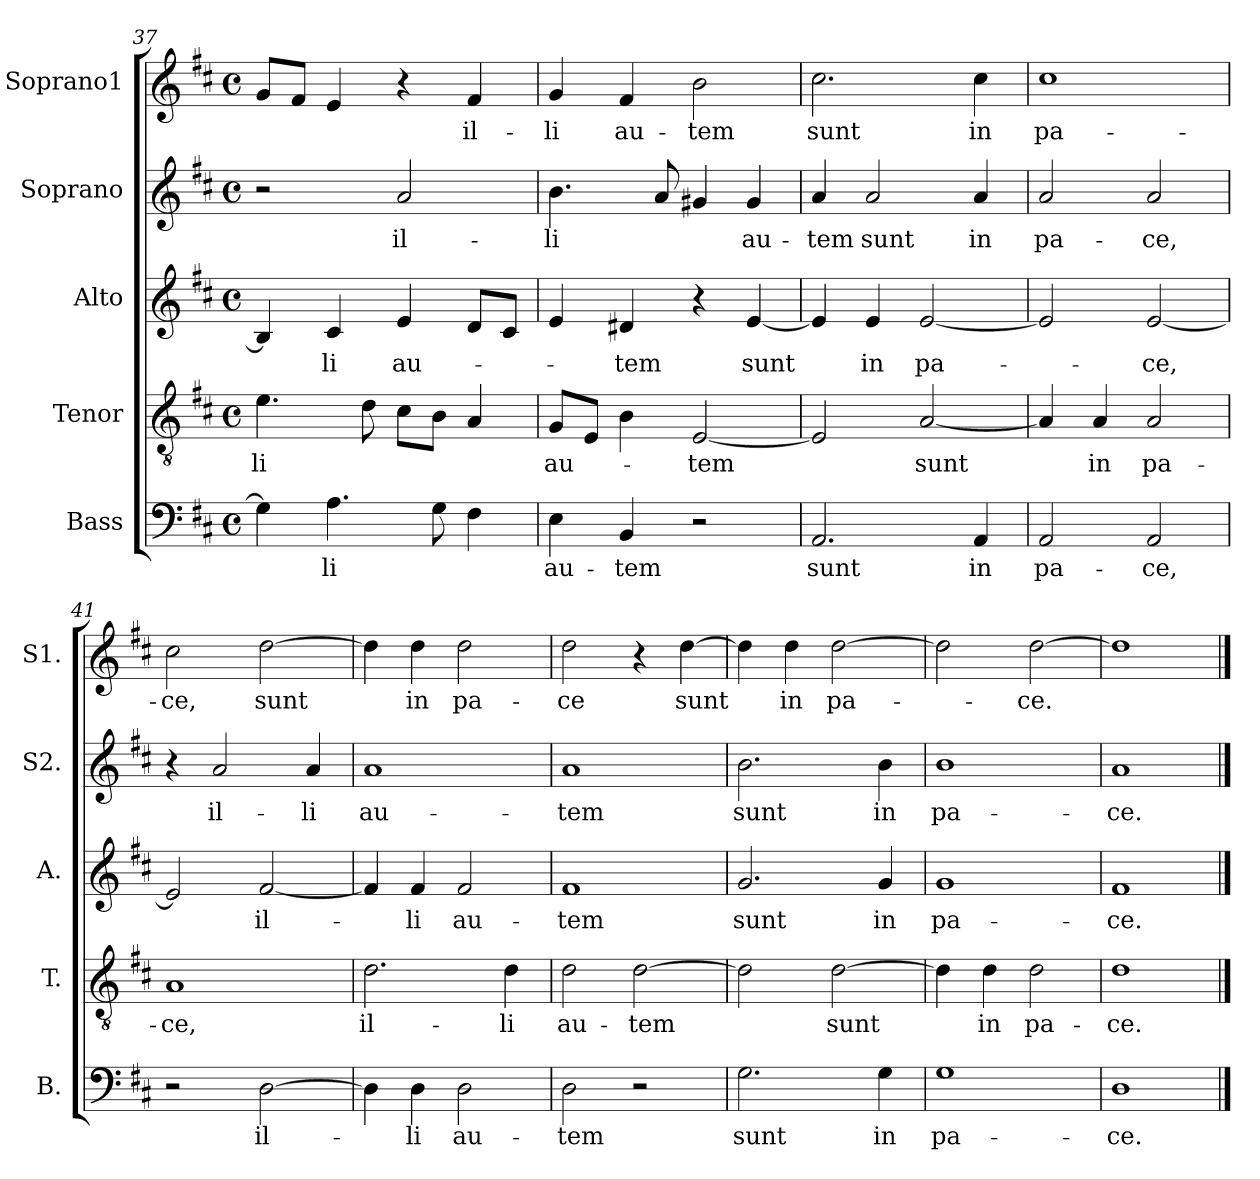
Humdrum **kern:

**kern	**text	**kern	**text	**kern	**text	**kern	**text	**kern	**text
*part5	*part5	*part4	*part4	*part3	*part3	*part2	*part2	*part1	*part1
*staff5	*staff5	*staff4	*staff4	*staff3	*staff3	*staff2	*staff2	*staff1	*staff1
*I"Bass	*	*I"Tenor	*	*I"Alto	*	*I"Soprano	*	*I"Soprano1	*
*I'B.	*	*I'T.	*	*I'A.	*	*I'S2.	*	*I'S1.	*
*clefF4	*	*clefGv2	*	*clefG2	*	*clefG2	*	*clefG2	*
*k[f#c#]	*	*k[f#c#]	*	*k[f#c#]	*	*k[f#c#]	*	*k[f#c#]	*
*D:	*	*D:	*	*D:	*	*D:	*	*D:	*
*M4/4	*	*M4/4	*	*M4/4	*	*M4/4	*	*M4/4	*
*met(c)	*	*met(c)	*	*met(c)	*	*met(c)	*	*met(c)	*
=37	=37	=37	=37	=37	=37	=37	=37	=37	=37
!	!	!	!LO:LY:b	!	!	!	!	!	!
4G\]	.	4.e\	-li	4B/]	.	2r	.	8g/L	.
.	.	.	.	.	.	.	.	8f#/J	.
!	!LO:LY:b	!	!	!	!LO:LY:b	!	!	!	!
4.A\	-li	.	.	4c#/	-li	.	.	4e/	.
.	.	8d\	.	.	.	.	.	.	.
!	!	!	!	!	!LO:LY:b	!	!LO:LY:b	!	!
.	.	8c#\L	.	4e/	au-	2a/	il-	4r	.
8G\	.	8B\J	.	.	.	.	.	.	.
!	!	!	!	!	!	!	!	!	!LO:LY:b
4F#\	.	4A/	.	8d/L	.	.	.	4f#/	il-
.	.	.	.	8c#/J	.	.	.	.	.
!!LO:LB:g=z
=38	=38	=38	=38	=38	=38	=38	=38	=38	=38
!	!LO:LY:b	!	!LO:LY:b	!	!	!	!LO:LY:b	!	!LO:LY:b
4E\	au-	8G/L	au-	4e/	.	4.b\	-li	4g/	-li
.	.	8E/J	.	.	.	.	.	.	.
!	!LO:LY:b	!	!	!	!LO:LY:b	!	!	!	!LO:LY:b
4BB/	-tem	4B\	.	4d#X/	-tem	.	.	4f#/	au-
.	.	.	.	.	.	8a/	.	.	.
!	!	!	!LO:LY:b	!	!	!	!	!	!LO:LY:b
2r	.	[2E/	-tem	4r	.	4g#X/	.	2b\	-tem
!	!	!	!	!	!LO:LY:b	!	!LO:LY:b	!	!
.	.	.	.	[4e/	sunt	4g#/	au-	.	.
=39	=39	=39	=39	=39	=39	=39	=39	=39	=39
!	!LO:LY:b	!	!	!	!	!	!LO:LY:b	!	!LO:LY:b
2.AA/	sunt	2E/]	.	4e/]	.	4a/	-tem	2.cc#\	sunt
!	!	!	!	!	!LO:LY:b	!	!LO:LY:b	!	!
.	.	.	.	4e/	in	2a/	sunt	.	.
!	!	!	!LO:LY:b	!	!LO:LY:b	!	!	!	!
.	.	[2A/	sunt	[2e/	pa-	.	.	.	.
!	!LO:LY:b	!	!	!	!	!	!LO:LY:b	!	!LO:LY:b
4AA/	in	.	.	.	.	4a/	in	4cc#\	in
=40	=40	=40	=40	=40	=40	=40	=40	=40	=40
!	!LO:LY:b	!	!	!	!	!	!LO:LY:b	!	!LO:LY:b
2AA/	pa-	4A/]	.	2e/]	.	2a/	pa-	1cc#	pa-
!	!	!	!LO:LY:b	!	!	!	!	!	!
.	.	4A/	in	.	.	.	.	.	.
!	!LO:LY:b	!	!LO:LY:b	!	!LO:LY:b	!	!LO:LY:b	!	!
2AA/	-ce,	2A/	pa-	[2e/	-ce,	2a/	-ce,	.	.
=41	=41	=41	=41	=41	=41	=41	=41	=41	=41
!	!	!	!LO:LY:b	!	!	!	!	!	!LO:LY:b
2r	.	1A	-ce,	2e/]	.	4r	.	2cc#\	-ce,
!	!	!	!	!	!	!	!LO:LY:b	!	!
.	.	.	.	.	.	2a/	il-	.	.
!	!LO:LY:b	!	!	!	!LO:LY:b	!	!	!	!LO:LY:b
[2D\	il-	.	.	[2f#/	il-	.	.	[2dd\	sunt
!	!	!	!	!	!	!	!LO:LY:b	!	!
.	.	.	.	.	.	4a/	-li	.	.
=42	=42	=42	=42	=42	=42	=42	=42	=42	=42
!	!	!	!LO:LY:b	!	!	!	!LO:LY:b	!	!
4D\]	.	2.d\	il-	4f#/]	.	1a	au-	4dd\]	.
!	!LO:LY:b	!	!	!	!LO:LY:b	!	!	!	!LO:LY:b
4D\	-li	.	.	4f#/	-li	.	.	4dd\	in
!	!LO:LY:b	!	!	!	!LO:LY:b	!	!	!	!LO:LY:b
2D\	au-	.	.	2f#/	au-	.	.	2dd\	pa-
!	!	!	!LO:LY:b	!	!	!	!	!	!
.	.	4d\	-li	.	.	.	.	.	.
!!LO:PB:g=z
=43	=43	=43	=43	=43	=43	=43	=43	=43	=43
!	!LO:LY:b	!	!LO:LY:b	!	!LO:LY:b	!	!LO:LY:b	!	!LO:LY:b
2D\	-tem	2d\	au-	1f#	-tem	1a	-tem	2dd\	-ce
!	!	!	!LO:LY:b	!	!	!	!	!	!
2r	.	[2d\	-tem	.	.	.	.	4r	.
!	!	!	!	!	!	!	!	!	!LO:LY:b
.	.	.	.	.	.	.	.	[4dd\	sunt
=44	=44	=44	=44	=44	=44	=44	=44	=44	=44
!	!LO:LY:b	!	!	!	!LO:LY:b	!	!LO:LY:b	!	!
2.G\	sunt	2d\]	.	2.g/	sunt	2.b\	sunt	4dd\]	.
!	!	!	!	!	!	!	!	!	!LO:LY:b
.	.	.	.	.	.	.	.	4dd\	in
!	!	!	!LO:LY:b	!	!	!	!	!	!LO:LY:b
.	.	[2d\	sunt	.	.	.	.	[2dd\	pa-
!	!LO:LY:b	!	!	!	!LO:LY:b	!	!LO:LY:b	!	!
4G\	in	.	.	4g/	in	4b\	in	.	.
=45	=45	=45	=45	=45	=45	=45	=45	=45	=45
!	!LO:LY:b	!	!	!	!LO:LY:b	!	!LO:LY:b	!	!
1G	pa-	4d\]	.	1g	pa-	1b	pa-	2dd\]	.
!	!	!	!LO:LY:b	!	!	!	!	!	!
.	.	4d\	in	.	.	.	.	.	.
!	!	!	!LO:LY:b	!	!	!	!	!	!LO:LY:b
.	.	2d\	pa-	.	.	.	.	[2dd\	-ce.
=46	=46	=46	=46	=46	=46	=46	=46	=46	=46
!	!LO:LY:b	!	!LO:LY:b	!	!LO:LY:b	!	!LO:LY:b	!	!
1D	-ce.	1d	-ce.	1f#	-ce.	1a	-ce.	1dd]	.
==	==	==	==	==	==	==	==	==	==
*-	*-	*-	*-	*-	*-	*-	*-	*-	*-
